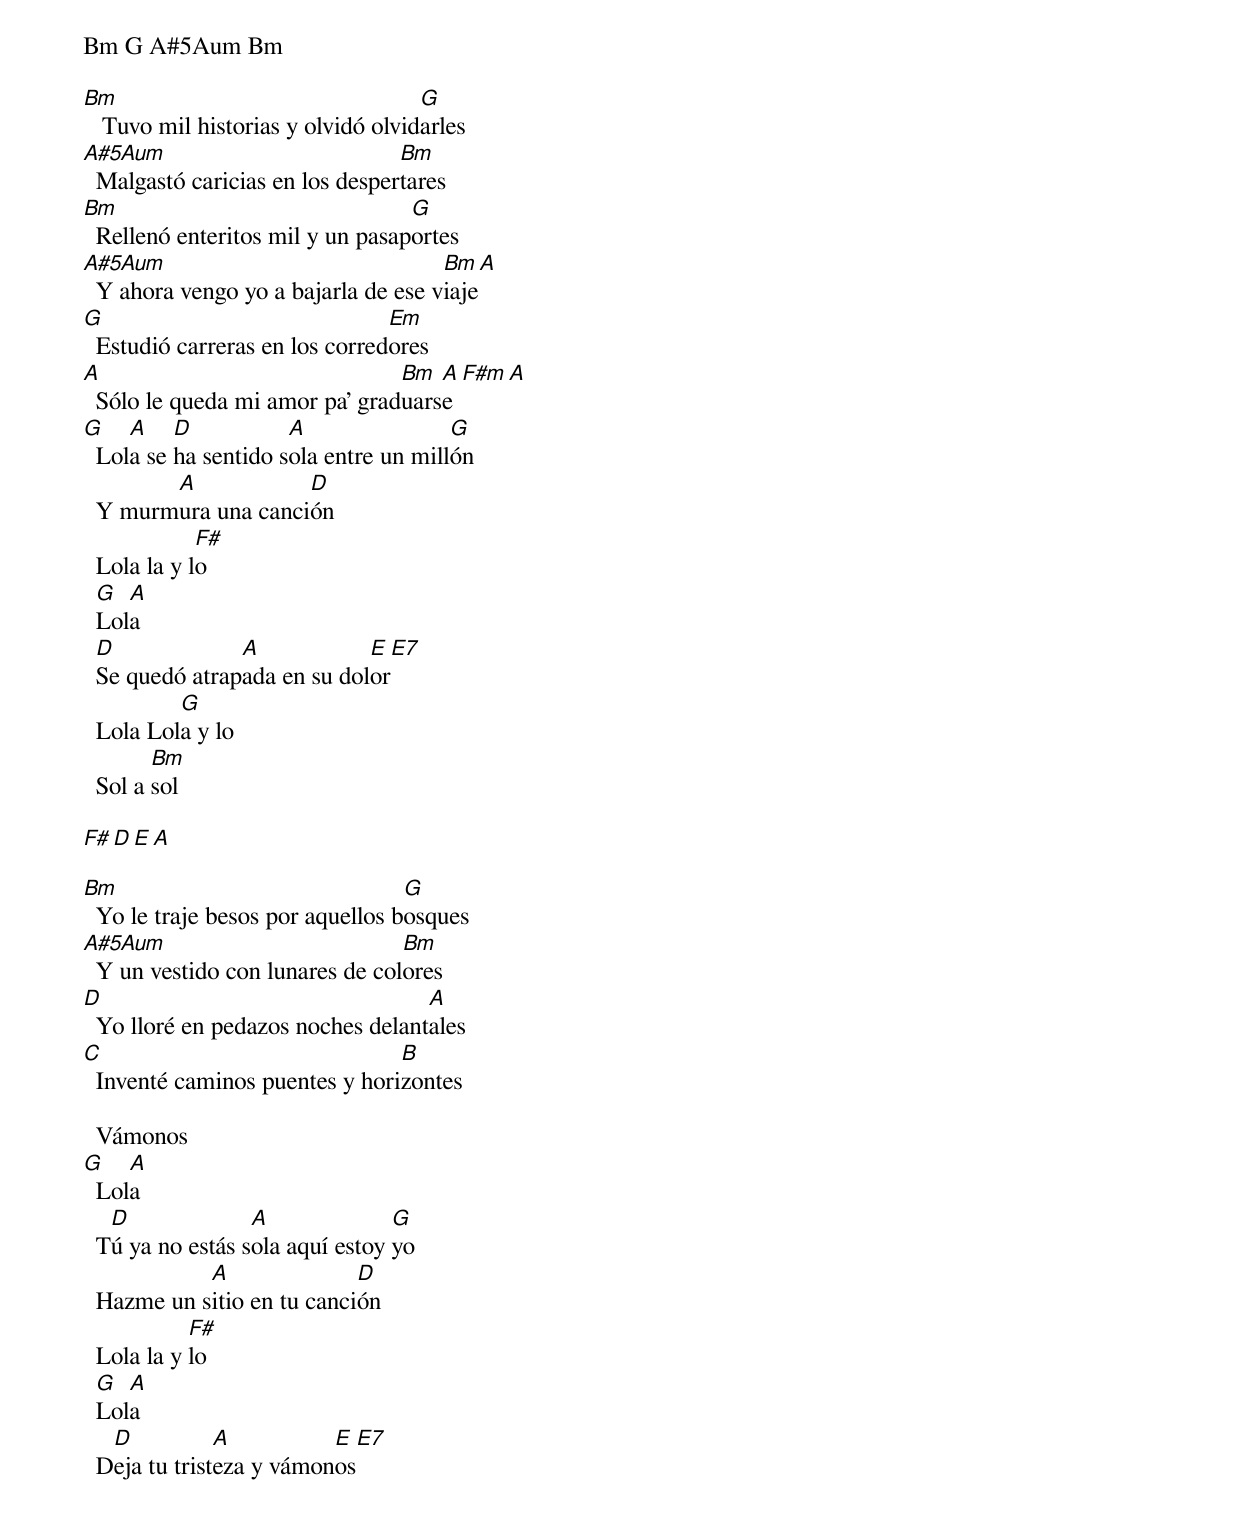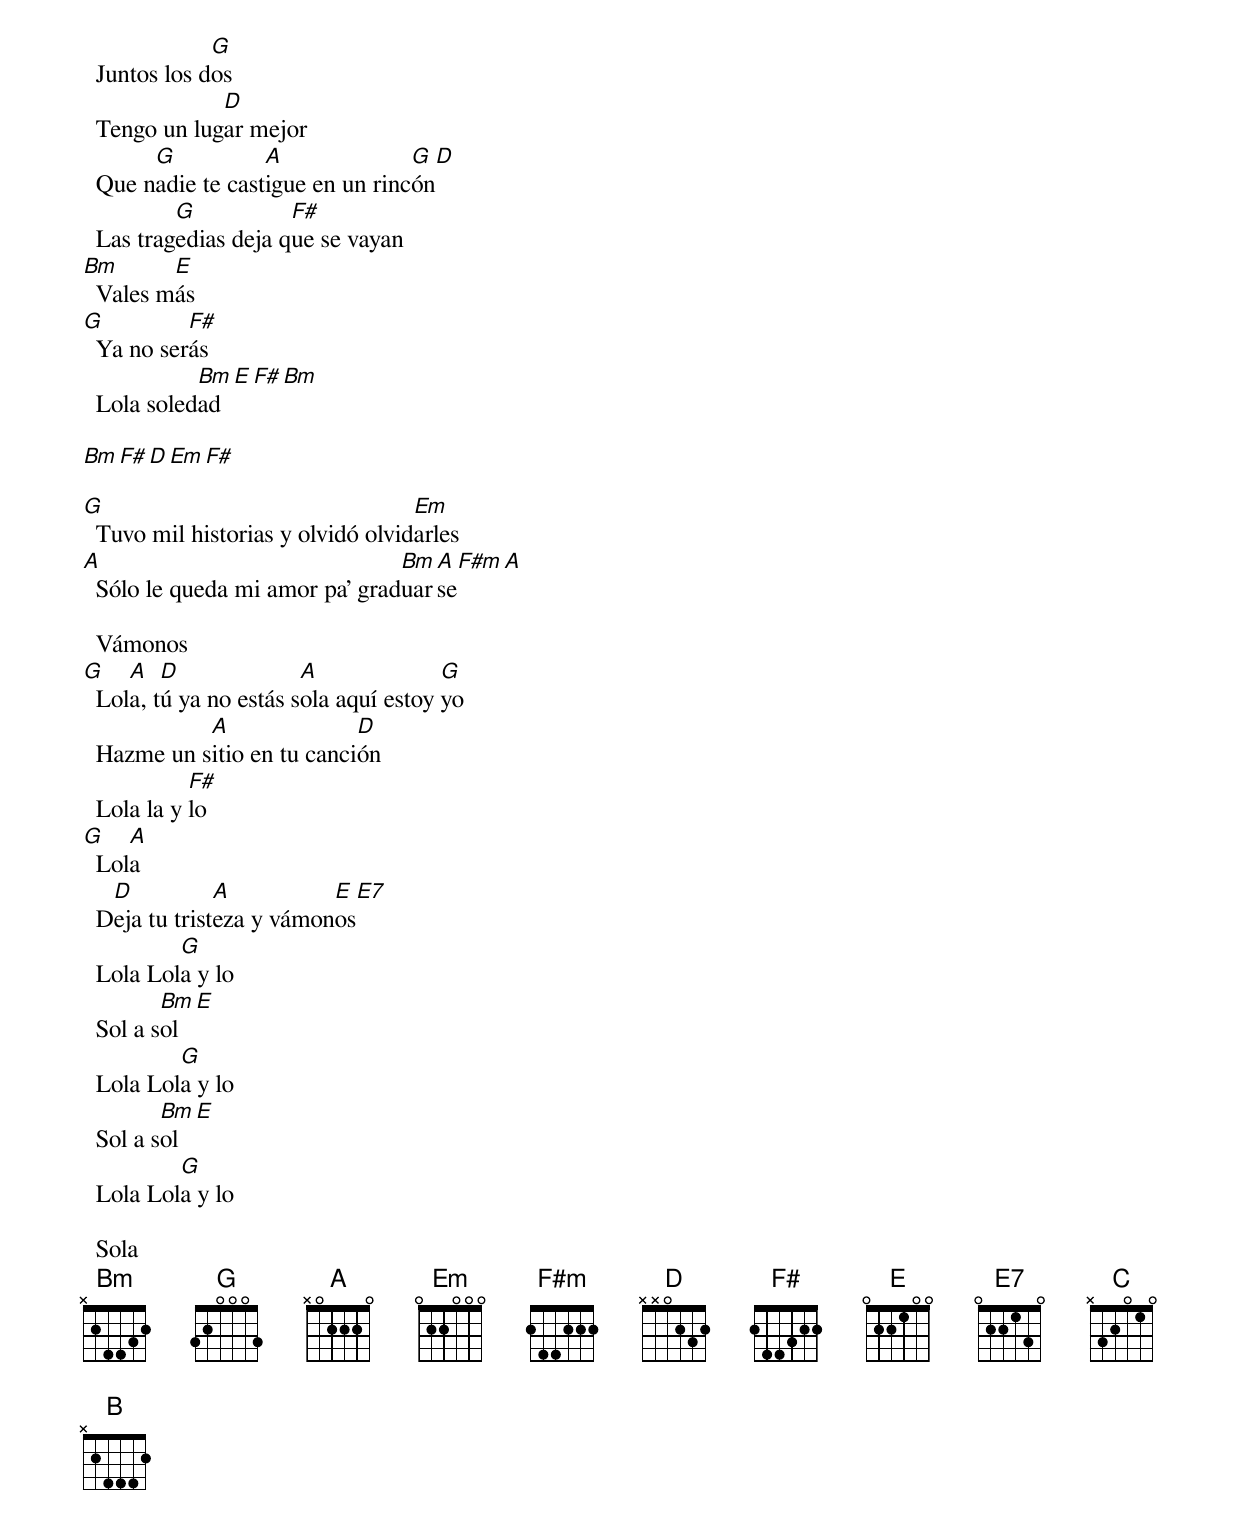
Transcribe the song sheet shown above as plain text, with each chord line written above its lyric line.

Bm G A#5Aum Bm

Bm                                  G
   Tuvo mil historias y olvidó olvidarles
A#5Aum                           Bm
  Malgastó caricias en los despertares
Bm                                G
  Rellenó enteritos mil y un pasaportes
A#5Aum                               Bm    A
  Y ahora vengo yo a bajarla de ese viaje
G                               Em
  Estudió carreras en los corredores
A                               Bm  A F#m A
  Sólo le queda mi amor pa' graduarse
G    A    D           A                G
  Lola se ha sentido sola entre un millón
        A            D
  Y murmura una canción
             F#
  Lola la y lo
  G  A
  Lola
  D             A            E  E7
  Se quedó atrapada en su dolor
          G
  Lola Lola y lo
        Bm
  Sol a sol

F#  D  E  A

Bm                                G
  Yo le traje besos por aquellos bosques
A#5Aum                           Bm
  Y un vestido con lunares de colores
D                                  A
  Yo lloré en pedazos noches delantales
C                               B
  Inventé caminos puentes y horizontes

  Vámonos
G    A
  Lola
   D              A              G
  Tú ya no estás sola aquí estoy yo
            A               D
  Hazme un sitio en tu canción
            F#
  Lola la y lo
  G  A
  Lola
   D           A          E   E7
  Deja tu tristeza y vámonos
              G
  Juntos los dos
              D
  Tengo un lugar mejor
       G           A              G D
  Que nadie te castigue en un rincón
          G           F#
  Las tragedias deja que se vayan
Bm       E
  Vales más
G          F#
  Ya no serás
            Bm E F# Bm
  Lola soledad

Bm F# D Em F#

G                                  Em
  Tuvo mil historias y olvidó olvidarles
A                               Bm A F#m A
  Sólo le queda mi amor pa' graduarse

  Vámonos
G    A   D              A              G
  Lola, tú ya no estás sola aquí estoy yo
            A               D
  Hazme un sitio en tu canción
            F#
  Lola la y lo
G    A
  Lola
   D           A          E   E7
  Deja tu tristeza y vámonos
          G
  Lola Lola y lo
         Bm  E
  Sol a sol
          G
  Lola Lola y lo
         Bm  E
  Sol a sol
          G
  Lola Lola y lo

  Sola
